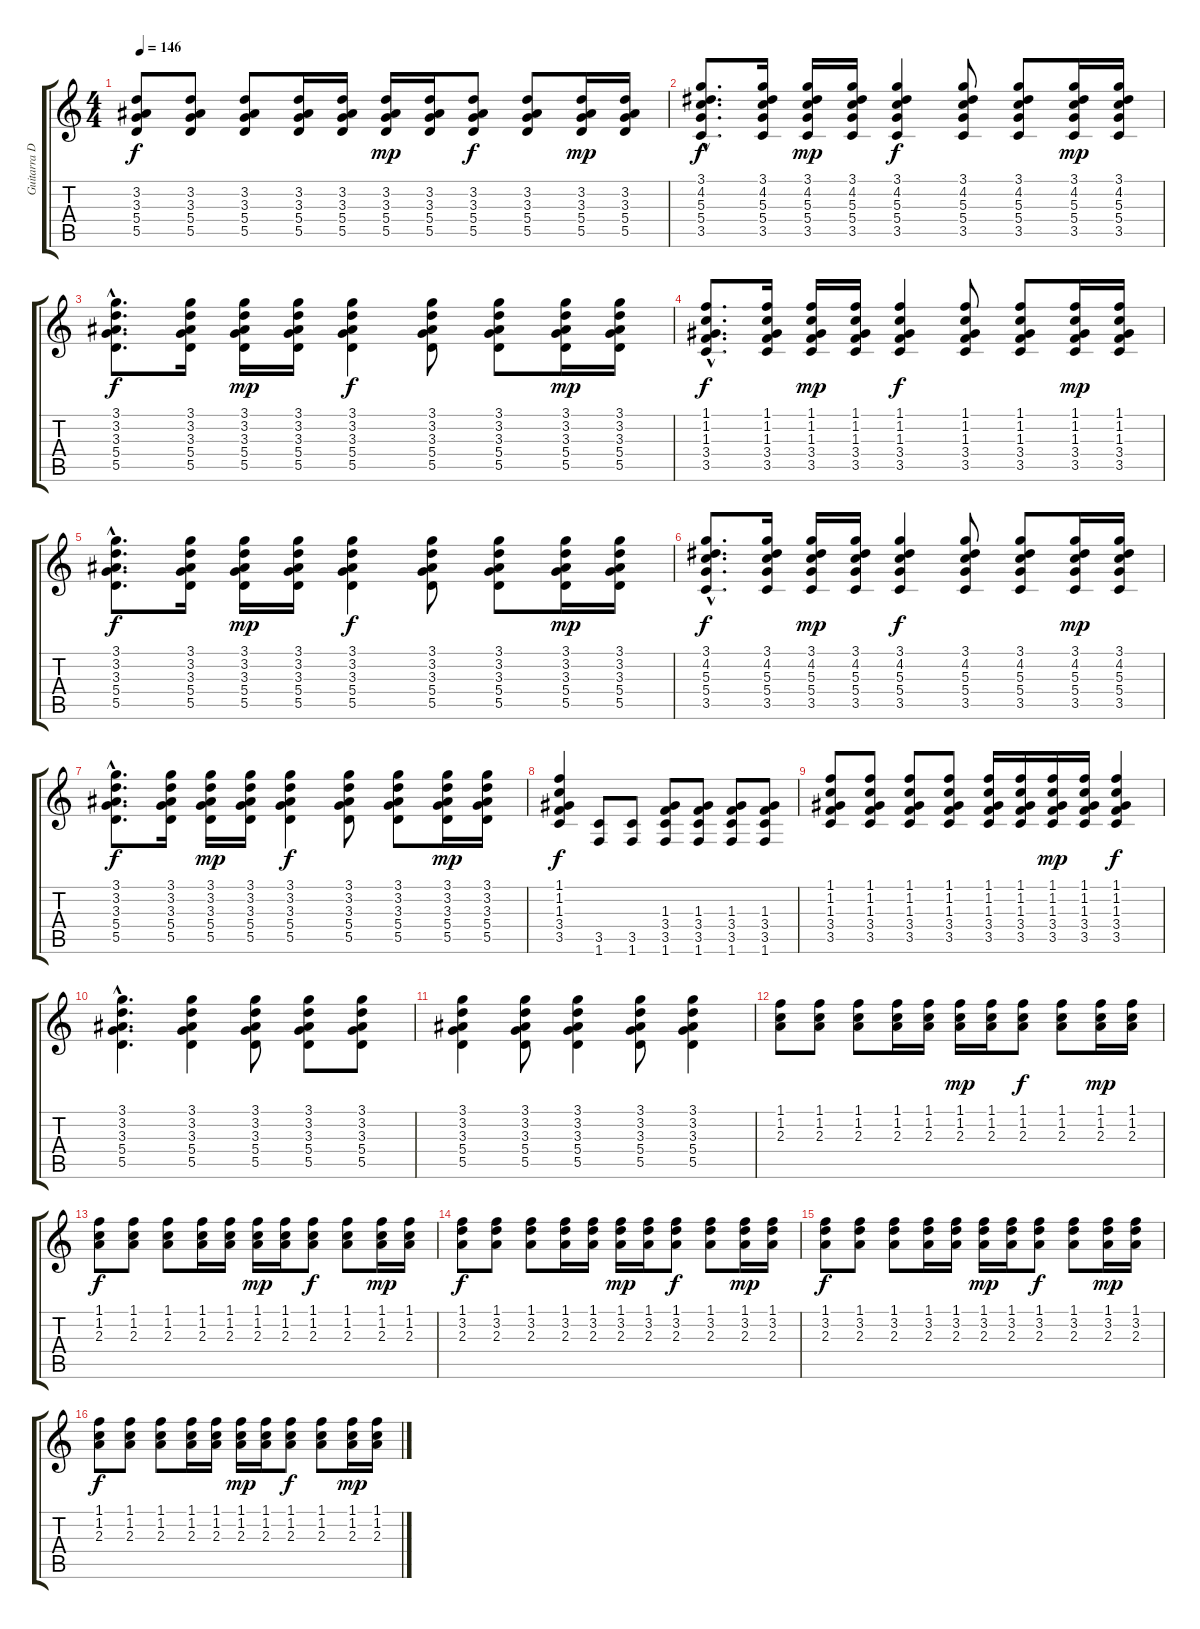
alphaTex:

\track ("Guitarra Distorsion" "Guitarra D") {instrument distortionguitar}
\staff {score tabs}
\tuning (E4 B3 G3 D3 A2 E2) {hide}
\ts (4 4)
\tempo 146
\clef g2
\ks c
(3.2 3.3 5.4 5.5).8{dy f} (3.2 3.3 5.4 5.5).8 (3.2 3.3 5.4 5.5).8 (3.2 3.3 5.4 5.5).16 (3.2 3.3 5.4 5.5).16 (3.2 3.3 5.4 5.5).16{dy mp} (3.2 3.3 5.4 5.5).16 (3.2 3.3 5.4 5.5).8{dy f} (3.2 3.3 5.4 5.5).8 (3.2 3.3 5.4 5.5).16{dy mp} (3.2 3.3 5.4 5.5).16 |
(3.1{hac} 4.2{hac} 5.3{hac} 5.4{hac} 3.5{hac}).8{d dy f} (3.1 4.2 5.3 5.4 3.5).16 (3.1 4.2 5.3 5.4 3.5).16{dy mp} (3.1 4.2 5.3 5.4 3.5).16 (3.1 4.2 5.3 5.4 3.5).4{dy f} (3.1 4.2 5.3 5.4 3.5).8 (3.1 4.2 5.3 5.4 3.5).8 (3.1 4.2 5.3 5.4 3.5).16{dy mp} (3.1 4.2 5.3 5.4 3.5).16 |
(3.1{hac} 3.2{hac} 3.3{hac} 5.4{hac} 5.5{hac}).8{d dy f} (3.1 3.2 3.3 5.4 5.5).16 (3.1 3.2 3.3 5.4 5.5).16{dy mp} (3.1 3.2 3.3 5.4 5.5).16 (3.1 3.2 3.3 5.4 5.5).4{dy f} (3.1 3.2 3.3 5.4 5.5).8 (3.1 3.2 3.3 5.4 5.5).8 (3.1 3.2 3.3 5.4 5.5).16{dy mp} (3.1 3.2 3.3 5.4 5.5).16 |
(1.1{hac} 1.2{hac} 1.3{hac} 3.4{hac} 3.5{hac}).8{d dy f} (1.1 1.2 1.3 3.4 3.5).16 (1.1 1.2 1.3 3.4 3.5).16{dy mp} (1.1 1.2 1.3 3.4 3.5).16 (1.1 1.2 1.3 3.4 3.5).4{dy f} (1.1 1.2 1.3 3.4 3.5).8 (1.1 1.2 1.3 3.4 3.5).8 (1.1 1.2 1.3 3.4 3.5).16{dy mp} (1.1 1.2 1.3 3.4 3.5).16 |
(3.1{hac} 3.2{hac} 3.3{hac} 5.4{hac} 5.5{hac}).8{d dy f} (3.1 3.2 3.3 5.4 5.5).16 (3.1 3.2 3.3 5.4 5.5).16{dy mp} (3.1 3.2 3.3 5.4 5.5).16 (3.1 3.2 3.3 5.4 5.5).4{dy f} (3.1 3.2 3.3 5.4 5.5).8 (3.1 3.2 3.3 5.4 5.5).8 (3.1 3.2 3.3 5.4 5.5).16{dy mp} (3.1 3.2 3.3 5.4 5.5).16 |
(3.1{hac} 4.2{hac} 5.3{hac} 5.4{hac} 3.5{hac}).8{d dy f} (3.1 4.2 5.3 5.4 3.5).16 (3.1 4.2 5.3 5.4 3.5).16{dy mp} (3.1 4.2 5.3 5.4 3.5).16 (3.1 4.2 5.3 5.4 3.5).4{dy f} (3.1 4.2 5.3 5.4 3.5).8 (3.1 4.2 5.3 5.4 3.5).8 (3.1 4.2 5.3 5.4 3.5).16{dy mp} (3.1 4.2 5.3 5.4 3.5).16 |
(3.1{hac} 3.2{hac} 3.3{hac} 5.4{hac} 5.5{hac}).8{d dy f} (3.1 3.2 3.3 5.4 5.5).16 (3.1 3.2 3.3 5.4 5.5).16{dy mp} (3.1 3.2 3.3 5.4 5.5).16 (3.1 3.2 3.3 5.4 5.5).4{dy f} (3.1 3.2 3.3 5.4 5.5).8 (3.1 3.2 3.3 5.4 5.5).8 (3.1 3.2 3.3 5.4 5.5).16{dy mp} (3.1 3.2 3.3 5.4 5.5).16 |
(1.1 1.2 1.3 3.4 3.5).4{dy f} (3.5 1.6).8 (3.5 1.6).8 (1.3 3.4 3.5 1.6).8 (1.3 3.4 3.5 1.6).8 (1.3 3.4 3.5 1.6).8 (1.3 3.4 3.5 1.6).8 |
(1.1 1.2 1.3 3.4 3.5).8 (1.1 1.2 1.3 3.4 3.5).8 (1.1 1.2 1.3 3.4 3.5).8 (1.1 1.2 1.3 3.4 3.5).8 (1.1 1.2 1.3 3.4 3.5).16 (1.1 1.2 1.3 3.4 3.5).16 (1.1 1.2 1.3 3.4 3.5).16{dy mp} (1.1 1.2 1.3 3.4 3.5).16 (1.1 1.2 1.3 3.4 3.5).4{dy f} |
(3.1{hac} 3.2{hac} 3.3{hac} 5.4{hac} 5.5{hac}).4{d} (3.1 3.2 3.3 5.4 5.5).4 (3.1 3.2 3.3 5.4 5.5).8 (3.1 3.2 3.3 5.4 5.5).8 (3.1 3.2 3.3 5.4 5.5).8 |
(3.1 3.2 3.3 5.4 5.5).4 (3.1 3.2 3.3 5.4 5.5).8 (3.1 3.2 3.3 5.4 5.5).4 (3.1 3.2 3.3 5.4 5.5).8 (3.1 3.2 3.3 5.4 5.5).4 |
(1.1 1.2 2.3).8 (1.1 1.2 2.3).8 (1.1 1.2 2.3).8 (1.1 1.2 2.3).16 (1.1 1.2 2.3).16 (1.1 1.2 2.3).16{dy mp} (1.1 1.2 2.3).16 (1.1 1.2 2.3).8{dy f} (1.1 1.2 2.3).8 (1.1 1.2 2.3).16{dy mp} (1.1 1.2 2.3).16 |
(1.1 1.2 2.3).8{dy f} (1.1 1.2 2.3).8 (1.1 1.2 2.3).8 (1.1 1.2 2.3).16 (1.1 1.2 2.3).16 (1.1 1.2 2.3).16{dy mp} (1.1 1.2 2.3).16 (1.1 1.2 2.3).8{dy f} (1.1 1.2 2.3).8 (1.1 1.2 2.3).16{dy mp} (1.1 1.2 2.3).16 |
(1.1 3.2 2.3).8{dy f} (1.1 3.2 2.3).8 (1.1 3.2 2.3).8 (1.1 3.2 2.3).16 (1.1 3.2 2.3).16 (1.1 3.2 2.3).16{dy mp} (1.1 3.2 2.3).16 (1.1 3.2 2.3).8{dy f} (1.1 3.2 2.3).8 (1.1 3.2 2.3).16{dy mp} (1.1 3.2 2.3).16 |
(1.1 3.2 2.3).8{dy f} (1.1 3.2 2.3).8 (1.1 3.2 2.3).8 (1.1 3.2 2.3).16 (1.1 3.2 2.3).16 (1.1 3.2 2.3).16{dy mp} (1.1 3.2 2.3).16 (1.1 3.2 2.3).8{dy f} (1.1 3.2 2.3).8 (1.1 3.2 2.3).16{dy mp} (1.1 3.2 2.3).16 |
(1.1 1.2 2.3).8{dy f} (1.1 1.2 2.3).8 (1.1 1.2 2.3).8 (1.1 1.2 2.3).16 (1.1 1.2 2.3).16 (1.1 1.2 2.3).16{dy mp} (1.1 1.2 2.3).16 (1.1 1.2 2.3).8{dy f} (1.1 1.2 2.3).8 (1.1 1.2 2.3).16{dy mp} (1.1 1.2 2.3).16
